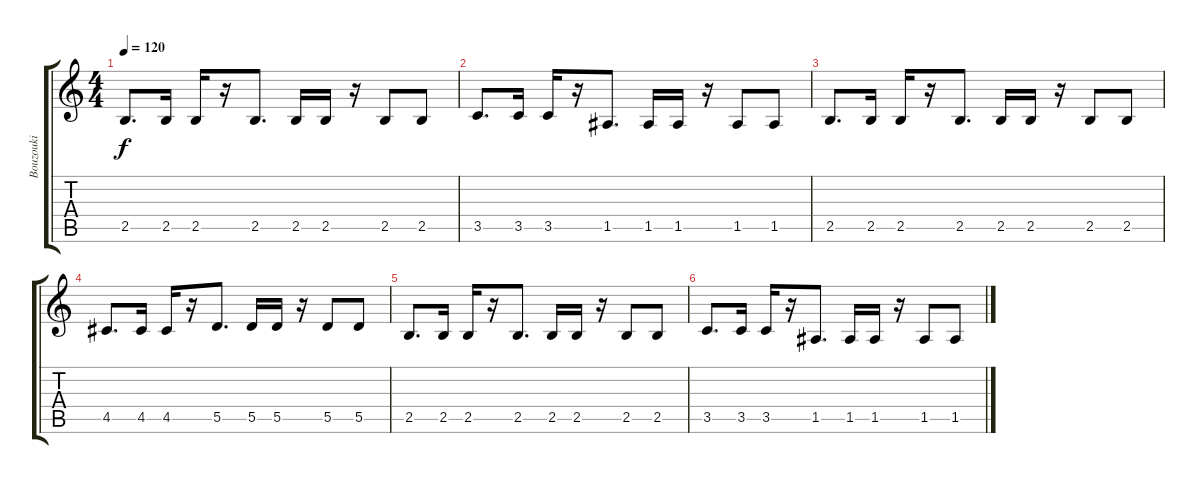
\track ("Bouzouki" "Bouzouki") {instrument acousticguitarsteel}
\staff {score tabs}
\tuning (D4 A3 F3 C3 A2 E2) {hide}
\ts (4 4)
\tempo 120
\clef g2
\ks c
2.5.8{d dy f} 2.5.16 2.5.16 r.16 2.5.8{d} 2.5.16 2.5.16 r.16 2.5.8 2.5.8 |
3.5.8{d} 3.5.16 3.5.16 r.16 1.5.8{d} 1.5.16 1.5.16 r.16 1.5.8 1.5.8 |
2.5.8{d} 2.5.16 2.5.16 r.16 2.5.8{d} 2.5.16 2.5.16 r.16 2.5.8 2.5.8 |
4.5.8{d} 4.5.16 4.5.16 r.16 5.5.8{d} 5.5.16 5.5.16 r.16 5.5.8 5.5.8 |
2.5.8{d} 2.5.16 2.5.16 r.16 2.5.8{d} 2.5.16 2.5.16 r.16 2.5.8 2.5.8 |
3.5.8{d} 3.5.16 3.5.16 r.16 1.5.8{d} 1.5.16 1.5.16 r.16 1.5.8 1.5.8
